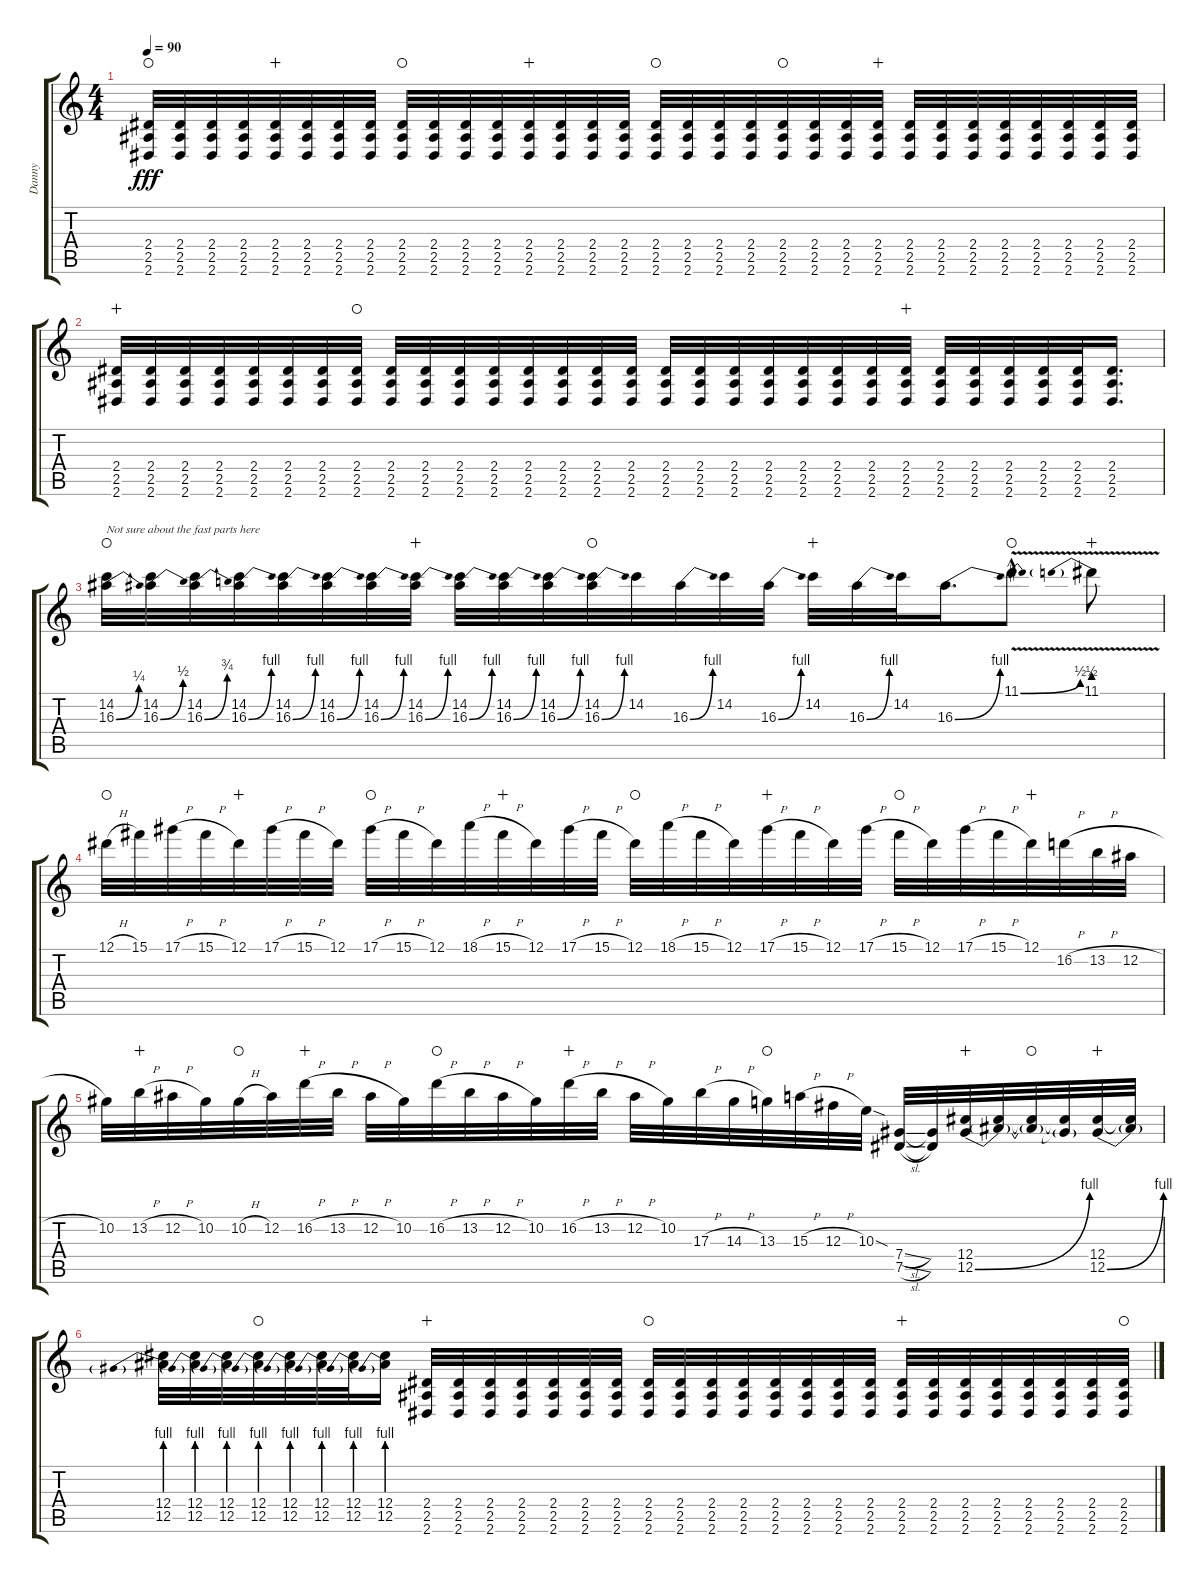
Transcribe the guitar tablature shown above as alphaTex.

\track ("Danny" "Danny") {instrument distortionguitar}
\staff {score tabs}
\tuning (Eb4 Bb3 Gb3 Db3 Ab2 Db2) {hide}
\ts (4 4)
\tempo 90
\clef g2
\ks c
(2.4 2.5 2.6).32{dy fff waho} (2.4 2.5 2.6).32 (2.4 2.5 2.6).32 (2.4 2.5 2.6).32 (2.4 2.5 2.6).32{wahc} (2.4 2.5 2.6).32 (2.4 2.5 2.6).32 (2.4 2.5 2.6).32 (2.4 2.5 2.6).32{waho} (2.4 2.5 2.6).32 (2.4 2.5 2.6).32 (2.4 2.5 2.6).32 (2.4 2.5 2.6).32{wahc} (2.4 2.5 2.6).32 (2.4 2.5 2.6).32 (2.4 2.5 2.6).32 (2.4 2.5 2.6).32{waho} (2.4 2.5 2.6).32 (2.4 2.5 2.6).32 (2.4 2.5 2.6).32 (2.4 2.5 2.6).32{waho} (2.4 2.5 2.6).32 (2.4 2.5 2.6).32 (2.4 2.5 2.6).32{wahc} (2.4 2.5 2.6).32 (2.4 2.5 2.6).32 (2.4 2.5 2.6).32 (2.4 2.5 2.6).32 (2.4 2.5 2.6).32 (2.4 2.5 2.6).32 (2.4 2.5 2.6).32 (2.4 2.5 2.6).32 |
(2.4 2.5 2.6).32{wahc} (2.4 2.5 2.6).32 (2.4 2.5 2.6).32 (2.4 2.5 2.6).32 (2.4 2.5 2.6).32 (2.4 2.5 2.6).32 (2.4 2.5 2.6).32 (2.4 2.5 2.6).32{waho} (2.4 2.5 2.6).32 (2.4 2.5 2.6).32 (2.4 2.5 2.6).32 (2.4 2.5 2.6).32 (2.4 2.5 2.6).32 (2.4 2.5 2.6).32 (2.4 2.5 2.6).32 (2.4 2.5 2.6).32 (2.4 2.5 2.6).32 (2.4 2.5 2.6).32 (2.4 2.5 2.6).32 (2.4 2.5 2.6).32 (2.4 2.5 2.6).32 (2.4 2.5 2.6).32 (2.4 2.5 2.6).32 (2.4 2.5 2.6).32{wahc} (2.4 2.5 2.6).32 (2.4 2.5 2.6).32 (2.4 2.5 2.6).32 (2.4 2.5 2.6).32 (2.4 2.5 2.6).32 (2.4 2.5 2.6).16{d} |
(14.2 16.3{be (bend 0 0 60 1)}).32{txt "Not sure about the fast parts here" waho} (14.2 16.3{be (bend 0 0 60 2)}).32 (14.2 16.3{be (bend 0 0 60 3)}).32 (14.2 16.3{be (bend 0 0 60 4)}).32 (14.2 16.3{be (bend 0 0 60 4)}).32 (14.2 16.3{be (bend 0 0 60 4)}).32 (14.2 16.3{be (bend 0 0 60 4)}).32 (14.2 16.3{be (bend 0 0 60 4)}).32{wahc} (14.2 16.3{be (bend 0 0 60 4)}).32 (14.2 16.3{be (bend 0 0 60 4)}).32 (14.2 16.3{be (bend 0 0 60 4)}).32 (14.2 16.3{be (bend 0 0 60 4)}).32{waho} 14.2.32 16.3{be (bend 0 0 60 4)}.32 14.2.32 16.3{be (bend 0 0 60 4)}.32 14.2.32{wahc} 16.3{be (bend 0 0 60 4)}.32 14.2.32 16.3{be (bend 0 0 60 4)}.16{d} 11.1{be (bend 0 0 60 2) v hac}.8{d waho} 11.1{be (prebend 0 2 60 2) v}.8{wahc} |
12.1{h}.32{waho} 15.1.32 17.1{h}.32 15.1{h}.32 12.1.32{wahc} 17.1{h}.32 15.1{h}.32 12.1.32 17.1{h}.32{waho} 15.1{h}.32 12.1.32 18.1{h}.32 15.1{h}.32{wahc} 12.1.32 17.1{h}.32 15.1{h}.32 12.1.32{waho} 18.1{h}.32 15.1{h}.32 12.1.32 17.1{h}.32{wahc} 15.1{h}.32 12.1.32 17.1{h}.32 15.1{h}.32{waho} 12.1.32 17.1{h}.32 15.1{h}.32 12.1.32{wahc} 16.2{h}.32 13.2{h}.32 12.2{h}.32 |
10.2.32 13.2{h}.32{wahc} 12.2{h}.32 10.2.32 10.2{h}.32{waho} 12.2.32 16.2{h}.32{wahc} 13.2{h}.32 12.2{h}.32 10.2.32 16.2{h}.32{waho} 13.2{h}.32 12.2{h}.32 10.2.32 16.2{h}.32{wahc} 13.2{h}.32 12.2{h}.32 10.2.32 17.3{h}.32 14.3{h}.32 13.3.32{waho} 15.3{h}.32 12.3{h}.32 10.3{sod}.32 (7.4{sl} 7.5{sl}).32 (7.4{t} 7.5{t}).32 (12.4 12.5{be (bend 0 0 60 4)}).32{wahc} (12.4{t} 12.5{t}).32 (12.4{t} 12.5{t}).32{waho} (12.4{t} 12.5{t}).32 (12.4 12.5{be (bend 0 0 60 4)}).32{wahc} (12.4{t} 12.5{t}).32 |
(12.4 12.5{be (prebend 0 4 60 4)}).32 (12.4 12.5{be (prebend 0 4 60 4)}).32 (12.4 12.5{be (prebend 0 4 60 4)}).32 (12.4 12.5{be (prebend 0 4 60 4)}).32{waho} (12.4 12.5{be (prebend 0 4 60 4)}).32 (12.4 12.5{be (prebend 0 4 60 4)}).32 (12.4 12.5{be (prebend 0 4 60 4)}).32 (12.4 12.5{be (prebend 0 4 60 4)}).16 (2.4 2.5 2.6).32{wahc} (2.4 2.5 2.6).32 (2.4 2.5 2.6).32 (2.4 2.5 2.6).32 (2.4 2.5 2.6).32 (2.4 2.5 2.6).32 (2.4 2.5 2.6).32 (2.4 2.5 2.6).32{waho} (2.4 2.5 2.6).32 (2.4 2.5 2.6).32 (2.4 2.5 2.6).32 (2.4 2.5 2.6).32 (2.4 2.5 2.6).32 (2.4 2.5 2.6).32 (2.4 2.5 2.6).32 (2.4 2.5 2.6).32{wahc} (2.4 2.5 2.6).32 (2.4 2.5 2.6).32 (2.4 2.5 2.6).32 (2.4 2.5 2.6).32 (2.4 2.5 2.6).32 (2.4 2.5 2.6).32 (2.4 2.5 2.6).32{waho}
